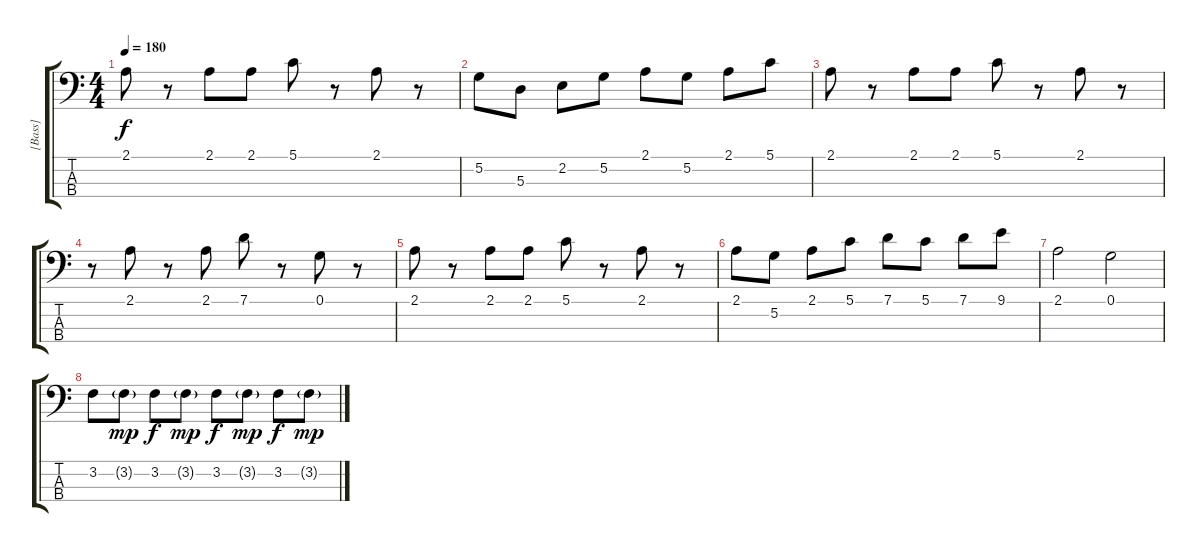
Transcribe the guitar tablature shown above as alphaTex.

\track ("[Bass]" "[Bass]") {instrument electricbassfinger}
\staff {score tabs}
\tuning (G2 D2 A1 D1) {hide}
\ts (4 4)
\tempo 180
\clef f4
\ks c
2.1.8{dy f} r.8 2.1.8 2.1.8 5.1.8 r.8 2.1.8 r.8 |
5.2.8 5.3.8 2.2.8 5.2.8 2.1.8 5.2.8 2.1.8 5.1.8 |
2.1.8 r.8 2.1.8 2.1.8 5.1.8 r.8 2.1.8 r.8 |
r.8 2.1.8 r.8 2.1.8 7.1.8 r.8 0.1.8 r.8 |
2.1.8 r.8 2.1.8 2.1.8 5.1.8 r.8 2.1.8 r.8 |
2.1.8 5.2.8 2.1.8 5.1.8 7.1.8 5.1.8 7.1.8 9.1.8 |
2.1.2 0.1.2 |
3.2.8 3.2{g}.8{dy mp} 3.2.8{dy f} 3.2{g}.8{dy mp} 3.2.8{dy f} 3.2{g}.8{dy mp} 3.2.8{dy f} 3.2{g}.8{dy mp}
